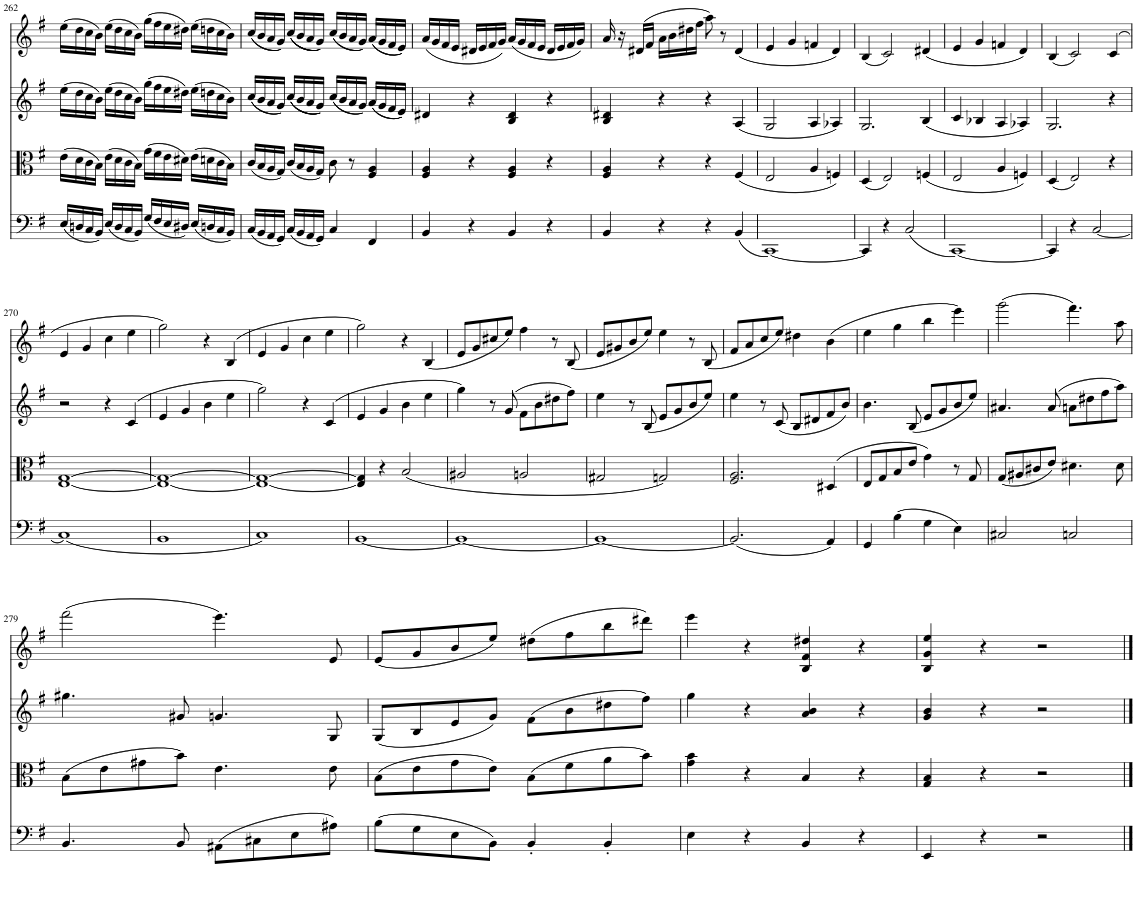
**kern	**kern	**kern	**kern
*part4	*part3	*part2	*part1
*staff4	*staff3	*staff2	*staff1
*I"Cello	*I"Viola	*I"Violin II	*I"Violin I
*	*I'Vla	*I'Vln	*I'Vln
!!LO:PB:g=z
*clefF4	*clefC3	*clefG2	*clefG2
*k[f#]	*k[f#]	*k[f#]	*k[f#]
*M4/4	*M4/4	*M4/4	*M4/4
*met(c)	*met(c)	*met(c)	*met(c)
=262	=262	=262	=262
(16E/LL	(16e\LL	(16ee\LL	(16ee\LL
16Dn/	16d\	16dd\	16dd\
16C/	16c\	16cc\	16cc\
16BB/JJ)	16B\JJ)	16b\JJ)	16b\JJ)
(16E/LL	(16e\LL	(16ee\LL	(16ee\LL
16D/	16d\	16dd\	16dd\
16C/	16c\	16cc\	16cc\
16BB/JJ)	16B\JJ)	16b\JJ)	16b\JJ)
(16G/LL	(16g\LL	(16gg\LL	(16gg\LL
16F#/	16f#\	16ff#\	16ff#\
16E/	16e\	16ee\	16ee\
16D#X/JJ)	16d#X\JJ)	16dd#X\JJ)	16dd#X\JJ)
(16E/LL	(16e\LL	(16ee\LL	(16ee\LL
16Dn/	16dn\	16ddn\	16ddn\
16C/	16c\	16cc\	16cc\
16BB/JJ)	16B\JJ)	16b\JJ)	16b\JJ)
=263	=263	=263	=263
(16C/LL	(16c/LL	((16cc/LL	((16cc/LL
16BB/	16B/	16b/	16b/
16AA/	16A/	16a/	16a/
16GG/JJ)	16G/JJ)	16g/JJ))	16g/JJ))
(16C/LL	(16c/LL	(((16cc/LL	(((16cc/LL
16BB/	16B/	16b/	16b/
16AA/	16A/	16a/	16a/
16GG/JJ)	16G/JJ)	16g/JJ)))	16g/JJ)))
4C/	8c\	((16cc/LL	((16cc/LL
.	.	16b/	16b/
.	8r	16a/	16a/
.	.	16g/JJ))	16g/JJ))
4FF#/	4F#/ 4A/	((16a/LL	((16a/LL
.	.	16g/	16g/
.	.	16f#/	16f#/
.	.	16e/JJ))	16e/JJ))
=264	=264	=264	=264
4BB/	4F#/ 4A/	4d#X/	(16a/LL
.	.	.	16g/
.	.	.	16f#/
.	.	.	16e/JJ
4r	4r	4r	16d#X/LL
.	.	.	16e/
.	.	.	16f#/
.	.	.	16g/JJ)
4BB/	4F#/ 4A/	4B/ 4d#/	(16a/LL
.	.	.	16g/
.	.	.	16f#/
.	.	.	16e/JJ
4r	4r	4r	16d#/LL
.	.	.	16e/
.	.	.	16f#/
.	.	.	16g/JJ)
=265	=265	=265	=265
4BB/	4F#/ 4A/	4B/ 4d#X/	16a/
.	.	.	16r
.	.	.	(16d#X/LL
.	.	.	16f#/JJ
4r	4r	4r	16a\LL
.	.	.	16b\
.	.	.	16dd#X\
.	.	.	16ff#\JJ
4r	4r	4r	8aa\)
.	.	.	8r
(4BB/	(4F#/	(4A/	(4d#/
=266	=266	=266	=266
[1CC)	2E/	2G/	4e/
.	.	.	4g/
.	4A/	4A/	4fn/
.	4Fn/)	4A-X/)	4d/)
=267	=267	=267	=267
4CC/]	(4D/	2.G/	(4B/
4r	2E/)	.	2c/)
(2C/	.	.	.
.	(4Fn/	(4B/	(4d#X/
=268	=268	=268	=268
[1CC)	2E/	4c/	4e/
.	.	4B-X/	4g/
.	4A/	4A/	4fn/
.	4Fn/)	4A-X/)	4d/)
=269	=269	=269	=269
4CC/]	(4D/	2.G/	(4B/
4r	2E/)	.	2c/)
[2C/	.	.	.
.	4r	4r	(4c/
!!LO:LB:g=z
=270	=270	=270	=270
(1C]	[1E [1G	2r	4e/
.	.	.	4g/
.	.	4r	4cc\
.	.	(4c/	4ee\
=271	=271	=271	=271
1BB	1E_ 1G_	4e/	2gg\)
.	.	4g/	.
.	.	4b\	4r
.	.	4ee\	(4B/
=272	=272	=272	=272
1C)	1E_ 1G_	2gg\)	4e/
.	.	.	4g/
.	.	4r	4cc\
.	.	(4c/	4ee\
=273	=273	=273	=273
[1BB	4E/] 4G/]	4e/	2gg\)
.	4r	4g/	.
.	(2B/	4b\	4r
.	.	4ee\	(4B/
=274	=274	=274	=274
1BB_	2A#X/	4gg\)	8e/L
.	.	.	8g/
.	.	8r	8cc#X/
.	.	(8g/	8ee/J)
.	2An/	8f#\L	4ff#\
.	.	8b\	.
.	.	8dd#X\	8r
.	.	8ff#\J)	(8B/
=275	=275	=275	=275
1BB_	2G#X/	4ee\	8e/L
.	.	.	8g#X/
.	.	8r	8b/
.	.	(8B/	8ee/J)
.	2Gn/)	8e/L	4ee\
.	.	8g/	.
.	.	8b/	8r
.	.	8ee/J)	(8B/
=276	=276	=276	=276
(2.BB/]	2.F#/ 2.A/	4ee\	8f#/L
.	.	.	8a/
.	.	8r	8cc/
.	.	(8c/	8ee/J)
.	.	8B/L	4dd#X\
.	.	8d#X/	.
4AA/)	(4D#X/	8f#/	(4b\
.	.	8b/J)	.
=277	=277	=277	=277
4GG/	8E/L	4.b\	4ee\
.	8G/	.	.
(4B\	8B/	.	4gg\
.	8e/J	(8B/	.
4G\	4g\)	8e/L	4bb\
.	.	8g/	.
4E\)	8r	8b/	4eee\)
.	8G/	8ee/J)	.
=278	=278	=278	=278
2C#X/	(8G/L	4.a#X/	(2ggg\
.	8A#X/	.	.
.	8c#X/	.	.
.	8e/J)	(8a#/	.
2Cn/	4.d#X\	8an\L	4.fff#\)
.	.	8dd#X\	.
.	.	8ff#\	.
.	8d#\	8aa\J)	8aa\
!!LO:LB:g=z
=279	=279	=279	=279
4.BB/	(8B\L	4.gg#X\	(2fff#\
.	8e\	.	.
.	8g#X\	.	.
8BB/	8b\J)	8g#X/	.
(8AA#X\L	4.e\	4.gn/	4.eee\)
8C#X\	.	.	.
8E\	.	.	.
8A#X\J)	8e\	8G/	8e/
=280	=280	=280	=280
(8B\L	(8B\L	(8G/L	(8e/L
8G\	8e\	8B/	8g/
8E\	8g\	8e/	8b/
8BB\J)	8e\J)	8g/J)	8ee/J)
4BB'/	(8B\L	(8f#\L	(8dd#X\L
.	8f#\	8b\	8ff#\
4BB'/	8a\	8dd#X\	8bb\
.	8b\J)	8ff#\J)	8ddd#X\J)
=281	=281	=281	=281
4E\	4g\ 4b\	4gg\	4eee\
4r	4r	4r	4r
4BB/	4B/	4a/ 4b/	4B/ 4f#/ 4dd#X/
4r	4r	4r	4r
=282	=282	=282	=282
4EE/	4G/ 4B/	4g/ 4b/	4B/ 4g/ 4ee/
4r	4r	4r	4r
2r	2r	2r	2r
==	==	==	==
*-	*-	*-	*-
